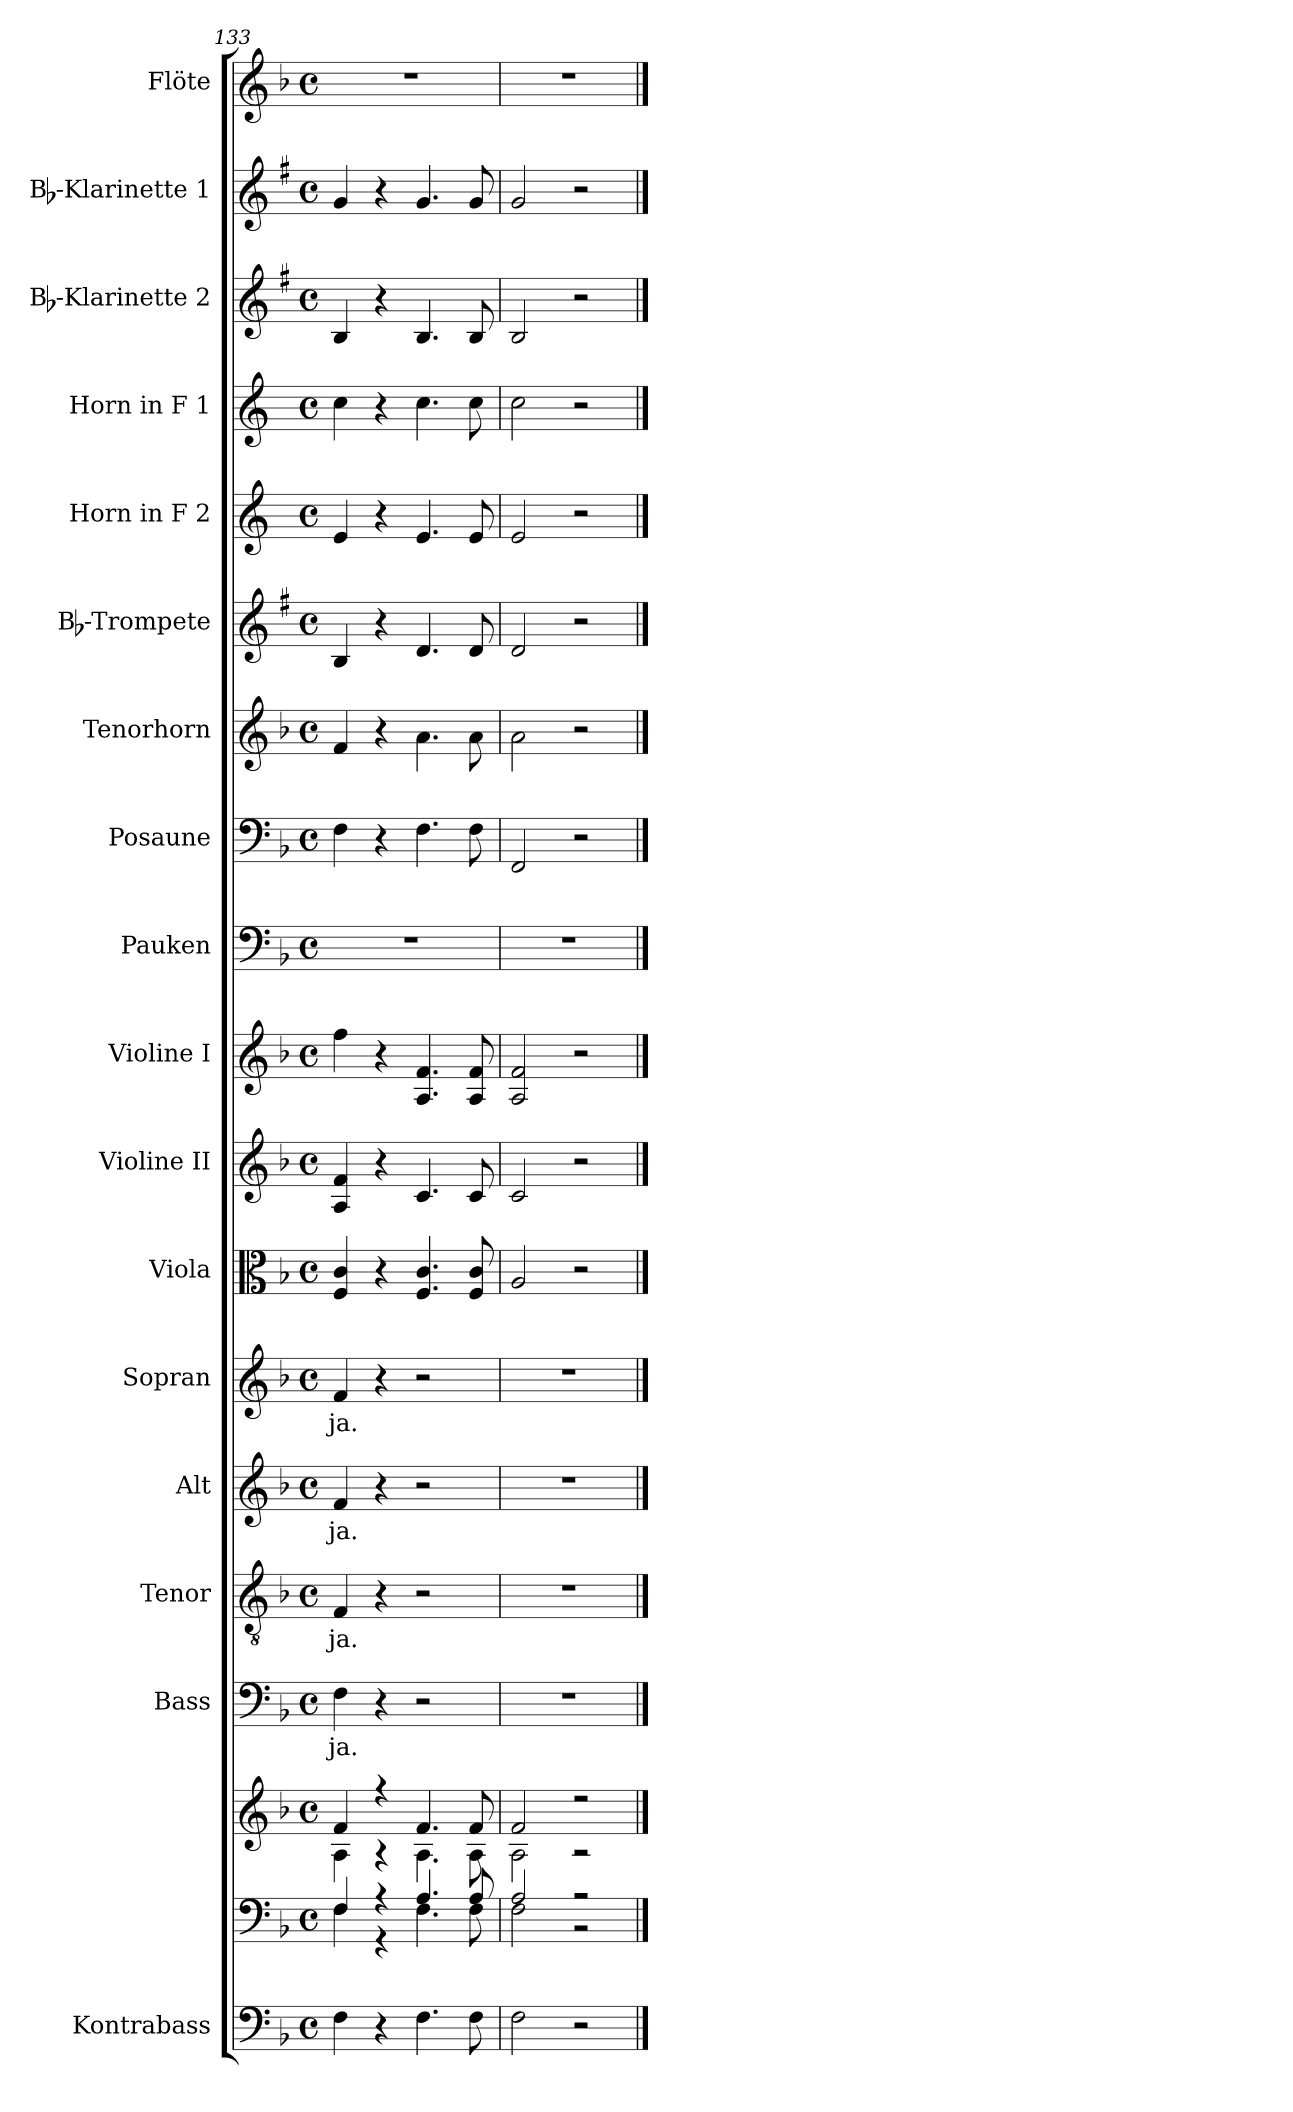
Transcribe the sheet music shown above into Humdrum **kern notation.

**kern	**kern	**kern	**kern	**text	**kern	**text	**kern	**text	**kern	**text	**kern	**kern	**kern	**kern	**kern	**kern	**kern	**kern	**kern	**kern	**kern	**kern
*part18	*part17	*part17	*part16	*part16	*part15	*part15	*part14	*part14	*part13	*part13	*part12	*part11	*part10	*part9	*part8	*part7	*part6	*part5	*part4	*part3	*part2	*part1
*staff19	*staff18	*staff17	*staff16	*staff16	*staff15	*staff15	*staff14	*staff14	*staff13	*staff13	*staff12	*staff11	*staff10	*staff9	*staff8	*staff7	*staff6	*staff5	*staff4	*staff3	*staff2	*staff1
*I"Kontrabass	*	*	*I"Bass	*	*I"Tenor	*	*I"Alt	*	*I"Sopran	*	*I"Viola	*I"Violine II	*I"Violine I	*I"Pauken	*I"Posaune	*I"Tenorhorn	*I"Bb-Trompete	*I"Horn in F 2	*I"Horn in F 1	*I"Bb-Klarinette 2	*I"Bb-Klarinette 1	*I"Flöte
*I'Kb.	*	*	*I'B.	*	*I'T.	*	*I'A.	*	*I'S.	*	*I'Vla.	*I'Vl. II	*I'Vl. I	*I'Pk.	*I'Pos.	*I'T. Hrn.	*I'Bb Trp.	*	*	*I'Bb Kl. 2	*I'Bb Kl. 1	*I'Fl.
*clefF4	*clefF4	*clefG2	*clefF4	*	*clefGv2	*	*clefG2	*	*clefG2	*	*clefC3	*clefG2	*clefG2	*clefF4	*clefF4	*clefG2	*clefG2	*clefG2	*clefG2	*clefG2	*clefG2	*clefG2
*ITrd7c12	*	*	*	*	*	*	*	*	*	*	*	*	*	*	*	*ITrd8c14	*ITrd1c2	*ITrd4c7	*ITrd4c7	*ITrd1c2	*ITrd1c2	*
*k[b-]	*k[b-]	*k[b-]	*k[b-]	*	*k[b-]	*	*k[b-]	*	*k[b-]	*	*k[b-]	*k[b-]	*k[b-]	*k[b-]	*k[b-]	*k[b-]	*k[b-]	*k[b-]	*k[b-]	*k[b-]	*k[b-]	*k[b-]
*F:	*F:	*F:	*F:	*	*F:	*	*F:	*	*F:	*	*F:	*F:	*F:	*F:	*F:	*F:	*F:	*F:	*F:	*F:	*F:	*F:
*M4/4	*M4/4	*M4/4	*M4/4	*	*M4/4	*	*M4/4	*	*M4/4	*	*M4/4	*M4/4	*M4/4	*M4/4	*M4/4	*M4/4	*M4/4	*M4/4	*M4/4	*M4/4	*M4/4	*M4/4
*met(c)	*met(c)	*met(c)	*met(c)	*	*met(c)	*	*met(c)	*	*met(c)	*	*met(c)	*met(c)	*met(c)	*met(c)	*met(c)	*met(c)	*met(c)	*met(c)	*met(c)	*met(c)	*met(c)	*met(c)
=133	=133	=133	=133	=133	=133	=133	=133	=133	=133	=133	=133	=133	=133	=133	=133	=133	=133	=133	=133	=133	=133	=133
*	*^	*^	*	*	*	*	*	*	*	*	*	*	*	*	*	*	*	*	*	*	*	*
!	!	!	!	!	!	!LO:LY:b	!	!LO:LY:b	!	!LO:LY:b	!	!LO:LY:b	!	!	!	!	!	!	!	!	!	!	!	!
4FF\	4F/	4F\	4f/	4A\	4F\	-ja.	4F/	-ja.	4f/	-ja.	4f/	-ja.	4F/ 4c/	4A/ 4f/	4ff\	1r	4F\	4F/	4A/	4A/	4f\	4A/	4f/	1r
4r	4r	4r	4r	4r	4r	.	4r	.	4r	.	4r	.	4r	4r	4r	.	4r	4r	4r	4r	4r	4r	4r	.
4.FF\	4.A/	4.F\	4.f/	4.A\	2r	.	2r	.	2r	.	2r	.	4.F/ 4.c/	4.c/	4.A/ 4.f/	.	4.F\	4.A\	4.c/	4.A/	4.f\	4.A/	4.f/	.
8FF\	8A/	8F\	8f/	8A\	.	.	.	.	.	.	.	.	8F/ 8c/	8c/	8A/ 8f/	.	8F\	8A\	8c/	8A/	8f\	8A/	8f/	.
=134	=134	=134	=134	=134	=134	=134	=134	=134	=134	=134	=134	=134	=134	=134	=134	=134	=134	=134	=134	=134	=134	=134	=134	=134
2FF\	2A/	2F\	2f/	2A\	1r	.	1r	.	1r	.	1r	.	2A/	2c/	2A/ 2f/	1r	2FF/	2A\	2c/	2A/	2f\	2A/	2f/	1r
2r	2r	2r	2r	2r	.	.	.	.	.	.	.	.	2r	2r	2r	.	2r	2r	2r	2r	2r	2r	2r	.
*	*v	*v	*	*	*	*	*	*	*	*	*	*	*	*	*	*	*	*	*	*	*	*	*	*
*	*	*v	*v	*	*	*	*	*	*	*	*	*	*	*	*	*	*	*	*	*	*	*	*
==	==	==	==	==	==	==	==	==	==	==	==	==	==	==	==	==	==	==	==	==	==	==
*-	*-	*-	*-	*-	*-	*-	*-	*-	*-	*-	*-	*-	*-	*-	*-	*-	*-	*-	*-	*-	*-	*-
